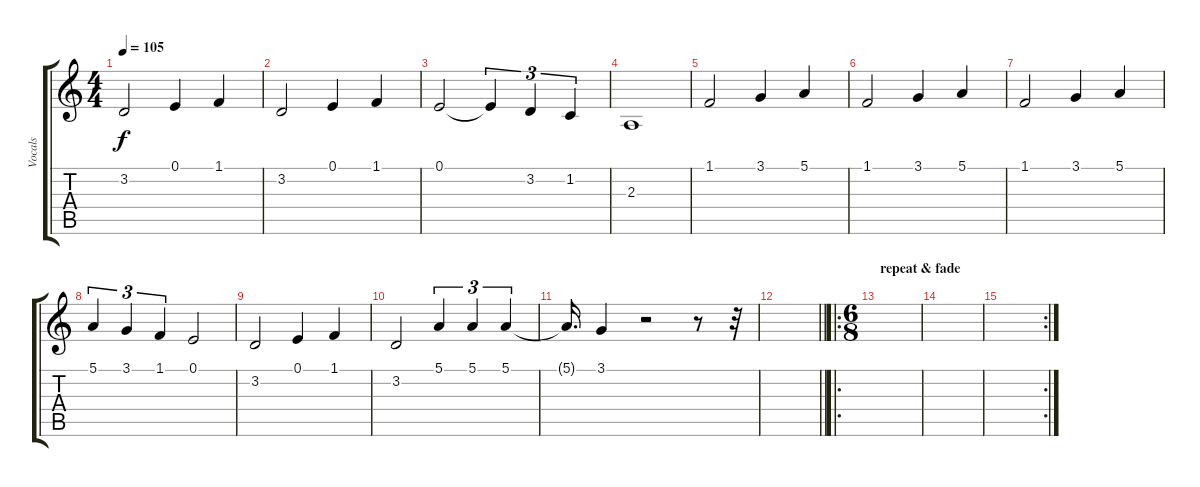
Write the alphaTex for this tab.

\track ("Vocals" "Vocals") {instrument flute}
\staff {score tabs}
\tuning (E4 B3 G3 D3 A2 E2) {hide}
\ts (4 4)
\tempo 105
\clef g2
\ks c
3.2.2{dy f} 0.1.4 1.1.4 |
3.2.2 0.1.4 1.1.4 |
0.1.2 0.1{t}.4{tu (3 2)} 3.2.4{tu (3 2)} 1.2.4{tu (3 2)} |
2.3.1 |
1.1.2 3.1.4 5.1.4 |
1.1.2 3.1.4 5.1.4 |
1.1.2 3.1.4 5.1.4 |
5.1.4{tu (3 2)} 3.1.4{tu (3 2)} 1.1.4{tu (3 2)} 0.1.2 |
3.2.2 0.1.4 1.1.4 |
3.2.2 5.1.4{tu (3 2)} 5.1.4{tu (3 2)} 5.1.4{tu (3 2)} |
5.1{t}.16{d} 3.1.4 r.2 r.8 r.32 |
\barLineRight lightlight
|
\ro
\ts (6 8)
\section ("" "repeat & fade")
|
|
\rc 2
